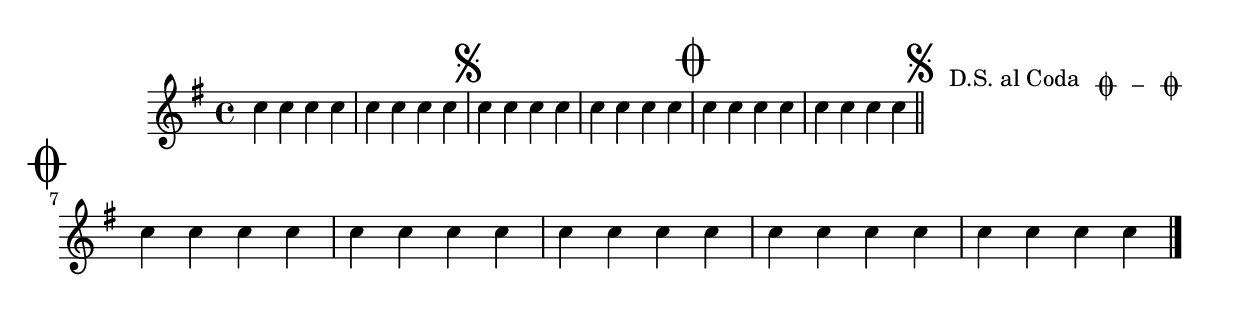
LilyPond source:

%% Do not edit this file; it is auto-generated from LSR http://lsr.dsi.unimi.it
%% This file is in the public domain.
\version "2.11.49"

\header {
  lsrtags = "repeats, breaks"

  texidoc = "
If you want to place an exiting segno sign and add text like \"D.S. al
Coda\" next to it where usually the staff lines are you can use this
snippet. The coda will resume in a new line. There is a variation
documented in this snippet, where the coda will remain on the same
line.

"
  doctitle = "Positioning segno and coda (with line break)"
} % begin verbatim
{ 
  \clef treble
  \key g \major
  \time 4/4
  \relative c'' {
    \repeat unfold 2 {
      | c4 c c c
    }
    
    % Set segno sign as rehearsal mark and adjust size if needed
    % \once \override Score.RehearsalMark #'font-size = #3
    \mark \markup { \musicglyph #"scripts.segno" }
    \repeat unfold 2 {
      | c4 c c c
    }
    
    % Set coda sign as rehearsal mark and adjust size if needed
    \once \override Score.RehearsalMark #'font-size = #4
    \mark \markup { \musicglyph #"scripts.coda" }
    \repeat unfold 2 {
      | c4 c c c
    }
    
    % Should Coda be on anew line?
    % Coda NOT on new line: use \nobreak
    % Coda on new line: DON'T use \nobreak
    % \noBreak
    
    \bar "||"
    
    % Set segno sign as rehearsal mark and adjust size if needed
    \once \override Score.RehearsalMark #'break-visibility = #begin-of-line-invisible
    % \once \override Score.RehearsalMark #'font-size = #3
    \mark \markup { \musicglyph #"scripts.segno" }
    
    % Here begins the trickery! 
    % \cadenzaOn will suppress the bar count and \stopStaff removes the staff lines.
    \cadenzaOn 
      \stopStaff 
        % Some examples of possible text-displays 
        
        % text line-aligned
        % ==================
        % Move text to the desired position
        % \once \override TextScript #'extra-offset = #'( 2 . -3.5 )
        % | s1*0^\markup { D.S. al Coda } }
        
        % text center-aligned
        % ====================
        % Move text to the desired position
        % \once \override TextScript #'extra-offset = #'( 6 . -5.0 )
        % | s1*0^\markup { \center-align { D.S. "al Coda" } }
        
        % text and symbols center-aligned
        % ===============================
        % Move text to the desired position and tweak spacing for optimum text alignment
        %\once \override TextScript #'extra-offset = #'( 8 . -5.5 )
        \once \override TextScript #'word-space = #1.5
        \once \override TextScript #'X-offset = #8
        \once \override TextScript #'Y-offset = #1.5
        | s1*0^\markup { \center-align { "D.S. al Coda" \line { \musicglyph #"scripts.coda" \musicglyph #"scripts.tenuto" \musicglyph #"scripts.coda"} } }
        
        % Increasing the unfold counter will expand the staff-free space
        \repeat unfold 4 {
          s4 s4 s4 s4
          \bar ""
        }
        % Resume bar count and show staff lines again
     \startStaff
   \cadenzaOff
   
   % Should Coda be on new line?
   % Coda NOT on new line: DON'T use \break
   % Coda on new line: use \break
   \break 
   
   % Show up, you clef and key!
   \once \override Staff.KeySignature #'break-visibility = #end-of-line-invisible
   \once \override Staff.Clef #'break-visibility = #end-of-line-invisible

   % Set coda sign as rehearsal mark and adjust size and position
   
   % Put the coda sign ontop of the (treble-)clef dependend on coda's line-position
      
     % Coda NOT on new line, use this:
     % \once \override Score.RehearsalMark #'extra-offset = #'( -2 . 1.75 )
     
     % Coda on new line, use this:
     \once \override Score.RehearsalMark #'extra-offset = #'( -8.42 . 1.75 )
   
   \once \override Score.RehearsalMark #'font-size = #5
   \mark \markup { \musicglyph #"scripts.coda" }

   % The coda
   \repeat unfold 5 {
      | c4 c c c
    }
    \bar"|."
  }
}
